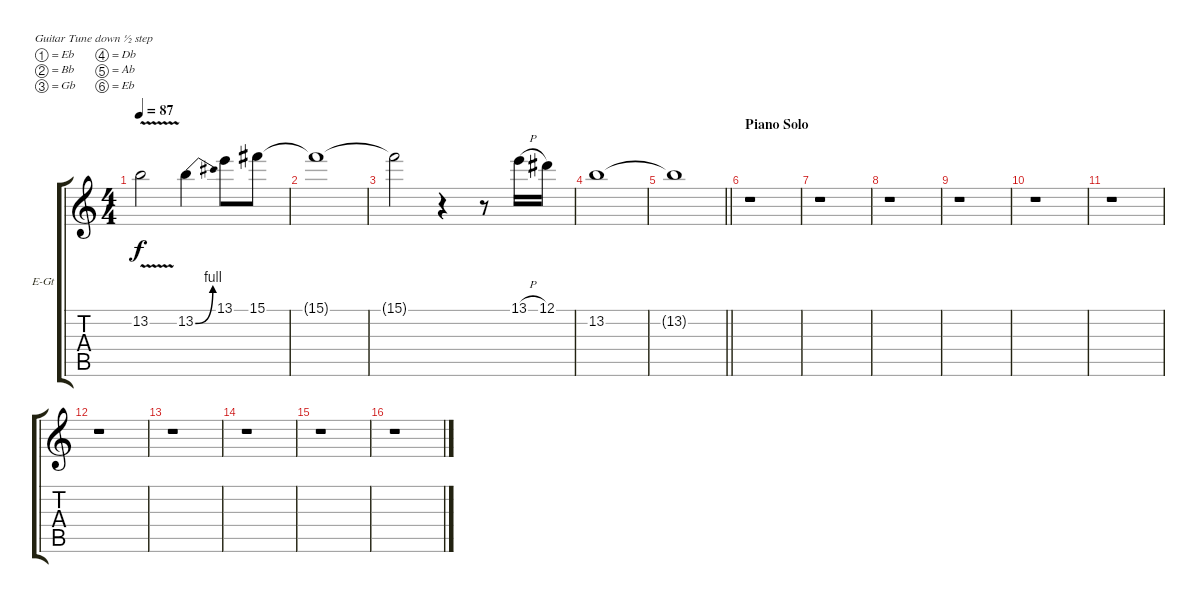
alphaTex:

\bracketExtendMode groupsimilarinstruments
\firstSystemTrackNameOrientation horizontal
\otherSystemsTrackNameOrientation horizontal
\track ("Slash (Lead Guitar)" "E-Gt") {instrument overdrivenguitar}
\staff {score tabs}
\tuning (Eb4 Bb3 Gb3 Db3 Ab2 Eb2)
\ts (4 4)
\tempo 87
\clef g2
\ks c
13.2{v t}.2{dy f} 13.2{be (bend 0 0 60 4)}.4 13.1.8 15.1.8 |
15.1{t}.1 |
15.1{t}.2 r.4 r.8 13.1{h}.16 12.1.16 |
13.2.1 |
\barLineRight lightlight
13.2{t}.1 |
\section ("" "Piano Solo")
r.1 |
r.1 |
r.1 |
r.1 |
r.1 |
r.1 |
r.1 |
r.1 |
r.1 |
r.1 |
r.1
